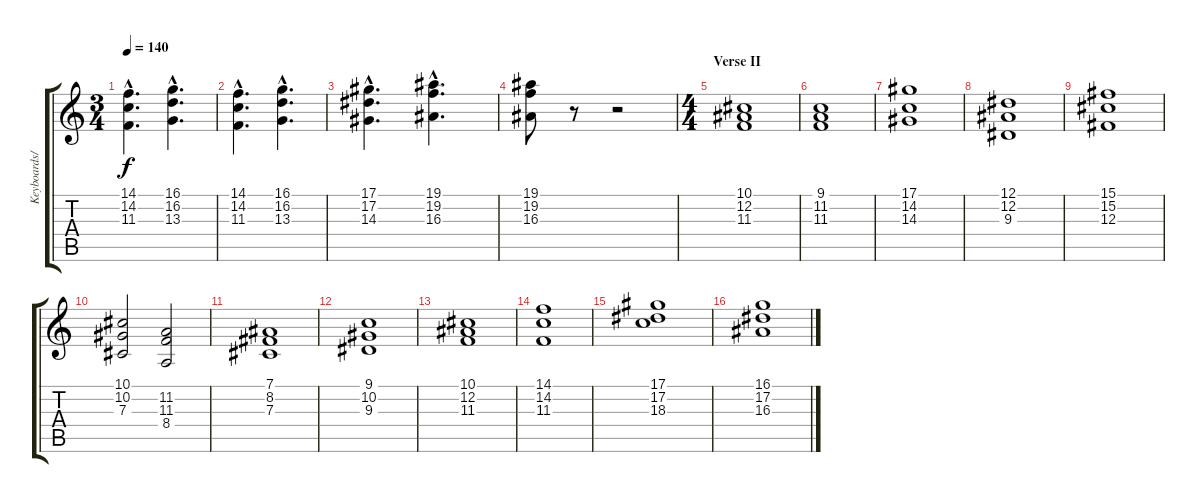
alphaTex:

\track ("Keyboards/Piano" "Keyboards/") {instrument stringensemble1}
\staff {score tabs}
\tuning (Eb4 Bb3 Gb3 Db3 Ab2 Eb2) {hide}
\ts (3 4)
\tempo 140
\clef g2
\ks c
(14.1{hac} 14.2{hac} 11.3{hac}).4{d dy f} (16.1{hac} 16.2{hac} 13.3{hac}).4{d} |
(14.1{hac} 14.2{hac} 11.3{hac}).4{d} (16.1{hac} 16.2{hac} 13.3{hac}).4{d} |
(17.1{hac} 17.2{hac} 14.3{hac}).4{d} (19.1{hac} 19.2{hac} 16.3{hac}).4{d} |
(19.1 19.2 16.3).8 r.8 r.2 |
\ts (4 4)
\section ("" "Verse II")
(10.1 12.2 11.3).1{volume 12 instrument stringensemble1} |
(9.1 11.2 11.3).1 |
(17.1 14.2 14.3).1 |
(12.1 12.2 9.3).1 |
(15.1 15.2 12.3).1 |
(10.1 10.2 7.3).2 (11.2 11.3 8.4).2 |
(7.1 8.2 7.3).1 |
(9.1 10.2 9.3).1 |
(10.1 12.2 11.3).1{instrument stringensemble1} |
(14.1 14.2 11.3).1 |
(17.1 17.2 18.3).1 |
(16.1 17.2 16.3).1
